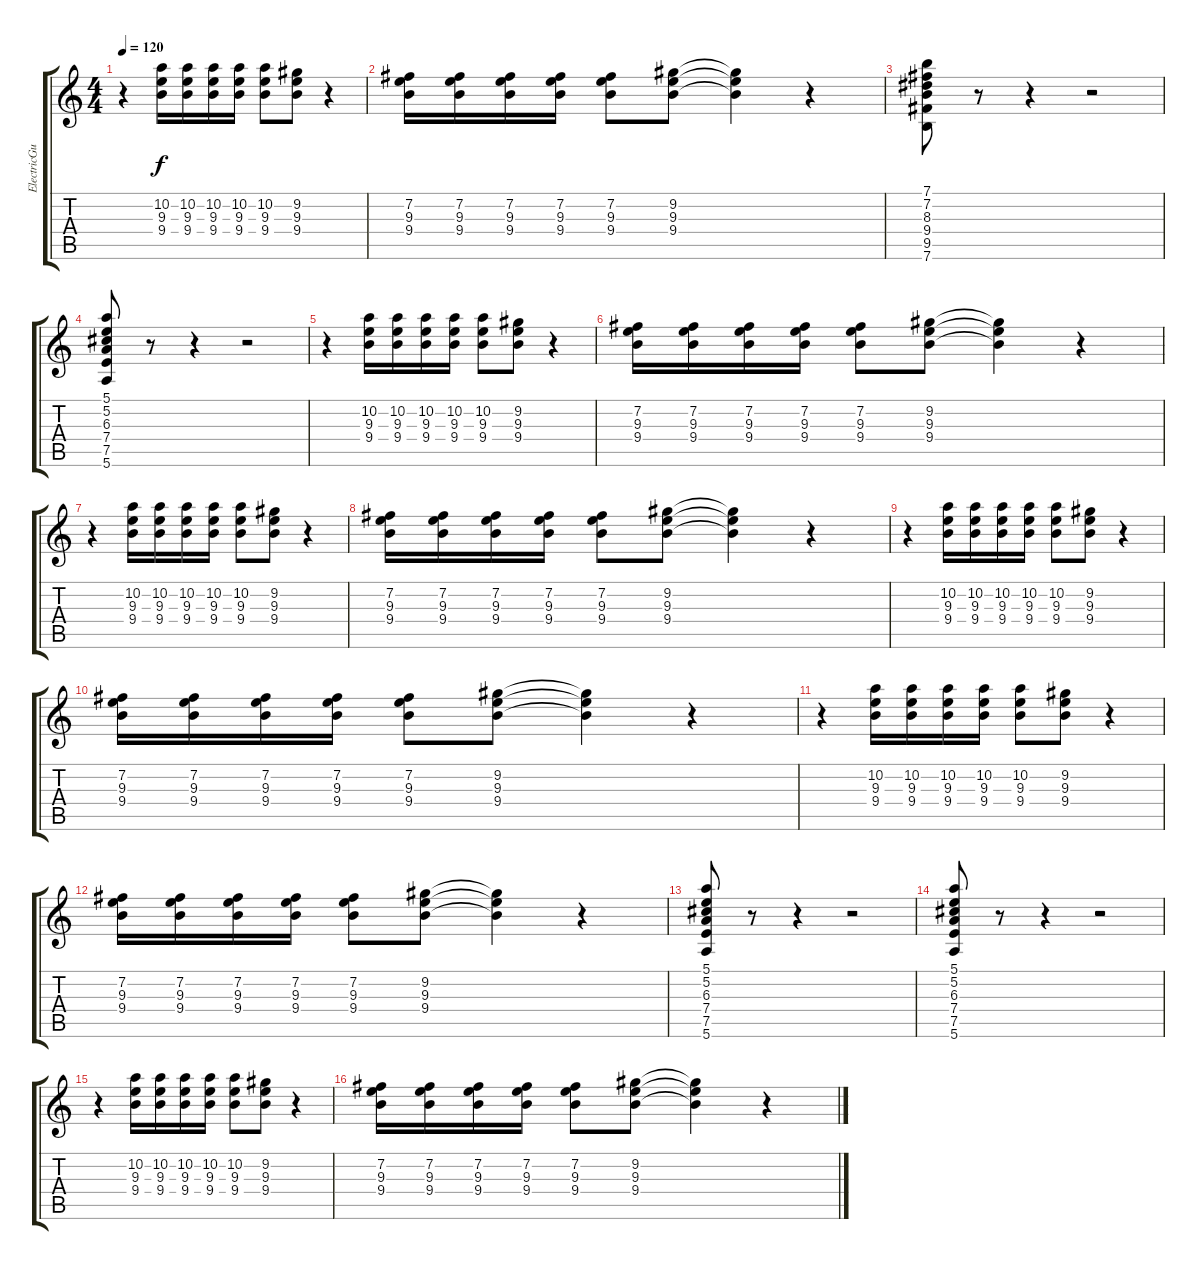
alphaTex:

\track ("ElectricGuitar1" "ElectricGu") {instrument distortionguitar}
\staff {score tabs}
\tuning (E4 B3 G3 D3 A2 E2) {hide}
\ts (4 4)
\tempo 120
\clef g2
\ks c
r.4{dy f} (10.2 9.3 9.4).16 (10.2 9.3 9.4).16 (10.2 9.3 9.4).16 (10.2 9.3 9.4).16 (10.2 9.3 9.4).8 (9.2 9.3 9.4).8 r.4 |
(7.2 9.3 9.4).16 (7.2 9.3 9.4).16 (7.2 9.3 9.4).16 (7.2 9.3 9.4).16 (7.2 9.3 9.4).8 (9.2 9.3 9.4).8 (9.2{t} 9.3{t} 9.4{t}).4 r.4 |
(7.1 7.2 8.3 9.4 9.5 7.6).8 r.8 r.4 r.2 |
(5.1 5.2 6.3 7.4 7.5 5.6).8 r.8 r.4 r.2 |
r.4 (10.2 9.3 9.4).16 (10.2 9.3 9.4).16 (10.2 9.3 9.4).16 (10.2 9.3 9.4).16 (10.2 9.3 9.4).8 (9.2 9.3 9.4).8 r.4 |
(7.2 9.3 9.4).16 (7.2 9.3 9.4).16 (7.2 9.3 9.4).16 (7.2 9.3 9.4).16 (7.2 9.3 9.4).8 (9.2 9.3 9.4).8 (9.2{t} 9.3{t} 9.4{t}).4 r.4 |
r.4 (10.2 9.3 9.4).16 (10.2 9.3 9.4).16 (10.2 9.3 9.4).16 (10.2 9.3 9.4).16 (10.2 9.3 9.4).8 (9.2 9.3 9.4).8 r.4 |
(7.2 9.3 9.4).16 (7.2 9.3 9.4).16 (7.2 9.3 9.4).16 (7.2 9.3 9.4).16 (7.2 9.3 9.4).8 (9.2 9.3 9.4).8 (9.2{t} 9.3{t} 9.4{t}).4 r.4 |
r.4 (10.2 9.3 9.4).16 (10.2 9.3 9.4).16 (10.2 9.3 9.4).16 (10.2 9.3 9.4).16 (10.2 9.3 9.4).8 (9.2 9.3 9.4).8 r.4 |
(7.2 9.3 9.4).16 (7.2 9.3 9.4).16 (7.2 9.3 9.4).16 (7.2 9.3 9.4).16 (7.2 9.3 9.4).8 (9.2 9.3 9.4).8 (9.2{t} 9.3{t} 9.4{t}).4 r.4 |
r.4 (10.2 9.3 9.4).16 (10.2 9.3 9.4).16 (10.2 9.3 9.4).16 (10.2 9.3 9.4).16 (10.2 9.3 9.4).8 (9.2 9.3 9.4).8 r.4 |
(7.2 9.3 9.4).16 (7.2 9.3 9.4).16 (7.2 9.3 9.4).16 (7.2 9.3 9.4).16 (7.2 9.3 9.4).8 (9.2 9.3 9.4).8 (9.2{t} 9.3{t} 9.4{t}).4 r.4 |
(5.1 5.2 6.3 7.4 7.5 5.6).8 r.8 r.4 r.2 |
(5.1 5.2 6.3 7.4 7.5 5.6).8 r.8 r.4 r.2 |
r.4 (10.2 9.3 9.4).16 (10.2 9.3 9.4).16 (10.2 9.3 9.4).16 (10.2 9.3 9.4).16 (10.2 9.3 9.4).8 (9.2 9.3 9.4).8 r.4 |
(7.2 9.3 9.4).16 (7.2 9.3 9.4).16 (7.2 9.3 9.4).16 (7.2 9.3 9.4).16 (7.2 9.3 9.4).8 (9.2 9.3 9.4).8 (9.2{t} 9.3{t} 9.4{t}).4 r.4
